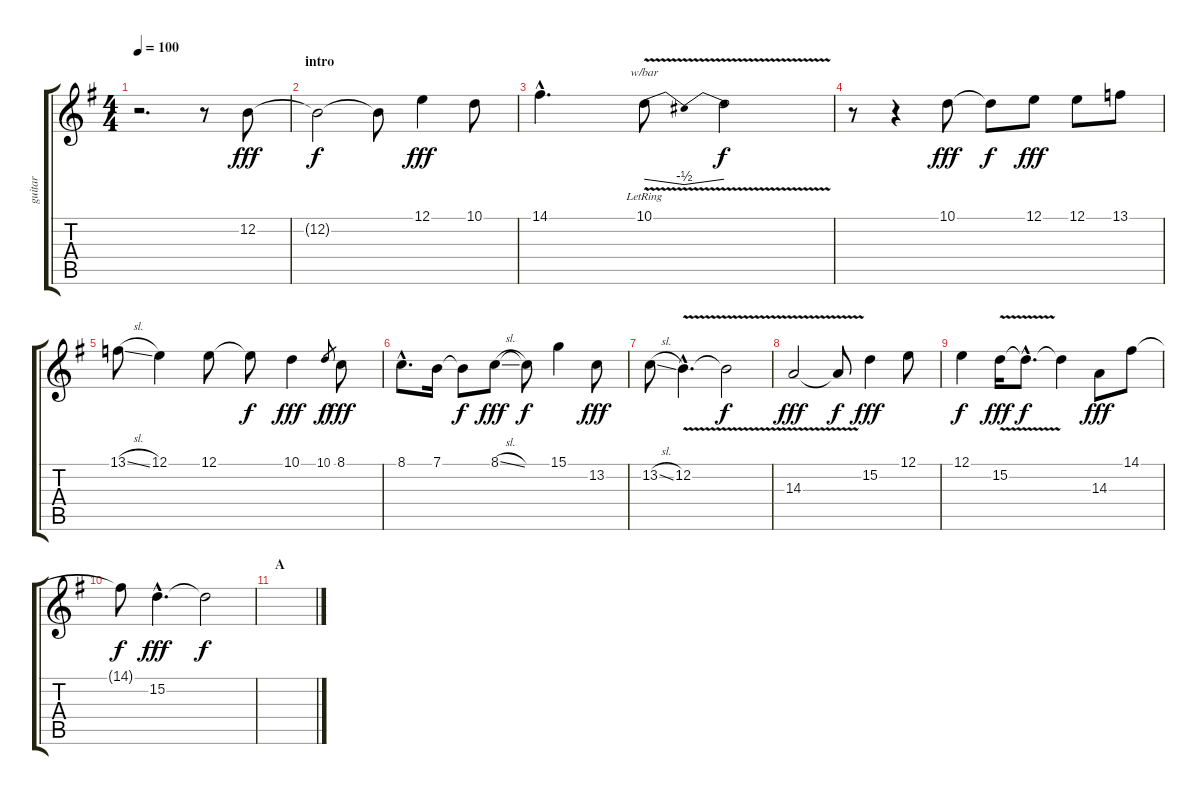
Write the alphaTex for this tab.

\track ("guitar" "guitar") {instrument reedorgan}
\staff {score tabs}
\tuning (E4 B3 G3 D3 A2 E2) {hide}
\ts (4 4)
\tempo 100
\clef g2
\ks g
r.2{d dy fff instrument reedorgan} r.8 12.2.8 |
\section ("" "intro")
12.2{t}.2{dy f} 12.2{t}.8 12.1.4{dy fff} 10.1.8 |
14.1{hac}.4{d} 10.1{v lr}.8{tbe (dip default 0 0 30 -2 60 0)} 10.1{t}.2{dy f} |
r.8 r.4 10.1.8{dy fff} 10.1{t}.8{dy f} 12.1.8{dy fff} 12.1.8 13.1.8 |
13.1{sl}.8 12.1.4 12.1.8 12.1{t}.8{dy f} 10.1.4{dy fff} 10.1.8{gr dy f} 8.1.8{dy fff} |
8.1{hac}.8{d} 7.1.16 7.1{t}.8{dy f} 8.1{sl}.8{dy fff} 8.1{t}.8{dy f} 15.1.4 13.2.8{dy fff} |
13.2{sl}.8 12.2{v hac}.4{d} 12.2{t}.2{dy f} |
14.3{v}.2{dy fff} 14.3{t}.8{dy f} 15.2.4{dy fff} 12.1.8 |
12.1.4{dy f} 15.2{v}.16{dy fff} 15.2{hac t}.8{d dy f} 15.2{t}.4 14.3.8{dy fff} 14.1.8 |
14.1{t}.8{dy f} 15.2{hac}.4{d dy fff} 15.2{t}.2{dy f} |
\section ("" "A")
